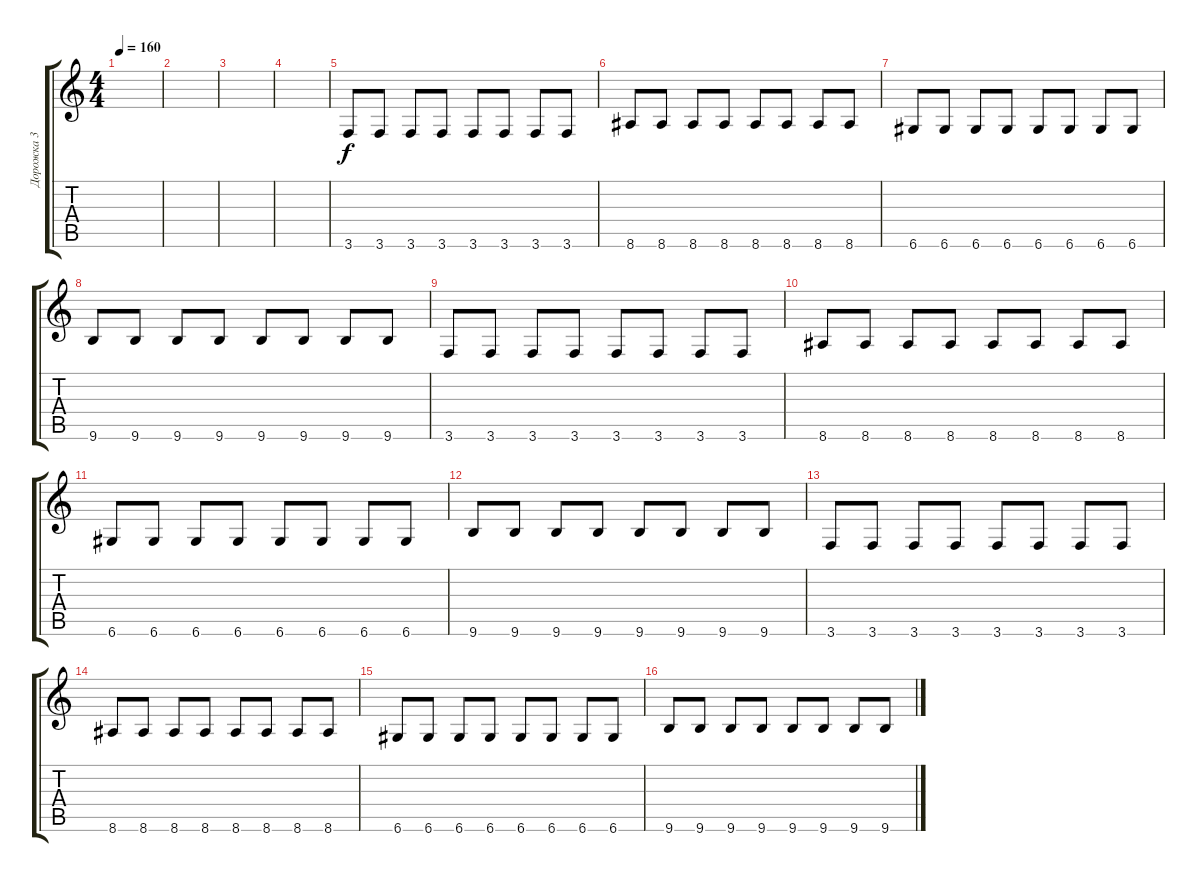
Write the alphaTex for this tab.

\track ("Дорожка 3" "Дорожка 3") {instrument electricbasspick}
\staff {score tabs}
\tuning (E4 B3 G3 D3 A2 D2) {hide}
\ts (4 4)
\tempo 160
\clef g2
\ks c
|
|
|
|
3.6.8 3.6.8 3.6.8 3.6.8 3.6.8 3.6.8 3.6.8 3.6.8 |
8.6.8 8.6.8 8.6.8 8.6.8 8.6.8 8.6.8 8.6.8 8.6.8 |
6.6.8 6.6.8 6.6.8 6.6.8 6.6.8 6.6.8 6.6.8 6.6.8 |
9.6.8 9.6.8 9.6.8 9.6.8 9.6.8 9.6.8 9.6.8 9.6.8 |
3.6.8 3.6.8 3.6.8 3.6.8 3.6.8 3.6.8 3.6.8 3.6.8 |
8.6.8 8.6.8 8.6.8 8.6.8 8.6.8 8.6.8 8.6.8 8.6.8 |
6.6.8 6.6.8 6.6.8 6.6.8 6.6.8 6.6.8 6.6.8 6.6.8 |
9.6.8 9.6.8 9.6.8 9.6.8 9.6.8 9.6.8 9.6.8 9.6.8 |
3.6.8 3.6.8 3.6.8 3.6.8 3.6.8 3.6.8 3.6.8 3.6.8 |
8.6.8 8.6.8 8.6.8 8.6.8 8.6.8 8.6.8 8.6.8 8.6.8 |
6.6.8 6.6.8 6.6.8 6.6.8 6.6.8 6.6.8 6.6.8 6.6.8 |
9.6.8 9.6.8 9.6.8 9.6.8 9.6.8 9.6.8 9.6.8 9.6.8
